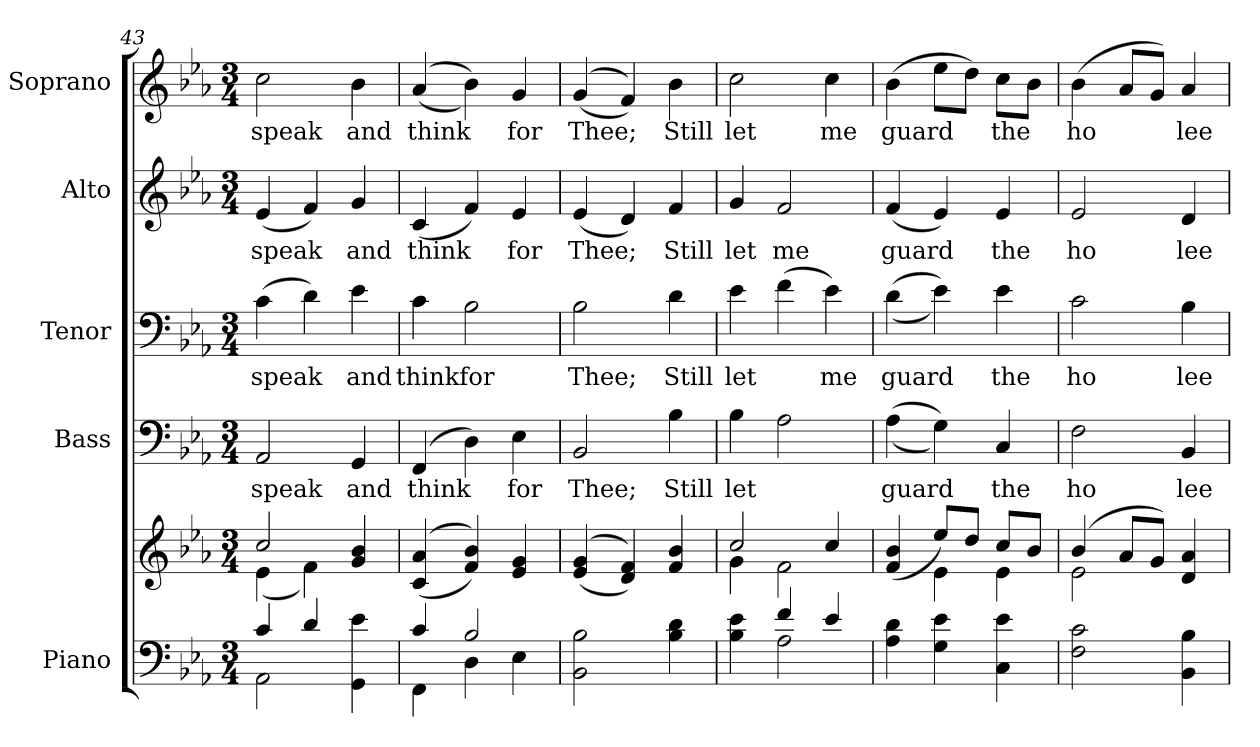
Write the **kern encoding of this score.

**kern	**kern	**kern	**text	**kern	**text	**kern	**text	**kern	**text
*part5	*part5	*part4	*part4	*part3	*part3	*part2	*part2	*part1	*part1
*staff6	*staff5	*staff4	*staff4	*staff3	*staff3	*staff2	*staff2	*staff1	*staff1
*I"Piano	*	*I"Bass	*	*I"Tenor	*	*I"Alto	*	*I"Soprano	*
*I'Pno.	*	*I'B.	*	*I'T.	*	*I'A.	*	*I'S.	*
*clefF4	*clefG2	*clefF4	*	*clefF4	*	*clefG2	*	*clefG2	*
*k[b-e-a-]	*k[b-e-a-]	*k[b-e-a-]	*	*k[b-e-a-]	*	*k[b-e-a-]	*	*k[b-e-a-]	*
*E-:	*E-:	*E-:	*	*E-:	*	*E-:	*	*E-:	*
*M3/4	*M3/4	*M3/4	*	*M3/4	*	*M3/4	*	*M3/4	*
=43	=43	=43	=43	=43	=43	=43	=43	=43	=43
*^	*^	*	*	*	*	*	*	*	*
!	!	!	!	!	!LO:LY:b:color=#000000	!	!	!	!	!	!
!	!	!	!	!	!	!	!LO:LY:b:color=#000000	!	!	!	!
!	!	!	!	!	!	!	!	!	!LO:LY:b:color=#000000	!	!
!	!	!	!	!	!	!	!	!	!	!	!LO:LY:b:color=#000000
4ci/	2AA-i\	2cci/	(4e-i\	2AA-i/	speak	(4ci\	speak	(4e-i/	speak	2cci\	speak
4di/	.	.	4fi\)	.	.	4di\)	.	4fi/)	.	.	.
!	!	!	!	!	!LO:LY:b:color=#000000	!	!	!	!	!	!
!	!	!	!	!	!	!	!LO:LY:b:color=#000000	!	!	!	!
!	!	!	!	!	!	!	!	!	!LO:LY:b:color=#000000	!	!
!	!	!	!	!	!	!	!	!	!	!	!LO:LY:b:color=#000000
4GGi\ 4e-i	4ryy	4gi/ 4b-i	4ryy	4GGi/	and	4e-i\	and	4gi/	and	4b-i\	and
*	*	*v	*v	*	*	*	*	*	*	*	*
=44	=44	=44	=44	=44	=44	=44	=44	=44	=44	=44
*	*	*^	*	*	*	*	*	*	*	*
!	!	!	!	!	!LO:LY:b:color=#000000	!	!	!	!	!	!
*	*	*v	*v	*	*	*	*	*	*	*	*
*	*	*^	*	*	*	*	*	*	*	*
!	!	!	!	!	!	!	!LO:LY:b:color=#000000	!	!	!	!
*	*	*v	*v	*	*	*	*	*	*	*	*
*	*	*^	*	*	*	*	*	*	*	*
!	!	!	!	!	!	!	!	!	!LO:LY:b:color=#000000	!	!
*	*	*v	*v	*	*	*	*	*	*	*	*
*	*	*^	*	*	*	*	*	*	*	*
!	!	!	!	!	!	!	!	!	!	!	!LO:LY:b:color=#000000
*	*	*v	*v	*	*	*	*	*	*	*	*
4ci/	4FFi\	((4ci/ 4a-i	(4FFi/	think	4ci\	think	(4ci/	think	((4a-i/	think
!	!	!	!	!	!	!LO:LY:b:color=#000000	!	!	!	!
2B-i/	4Di\	4fi/ 4b-i))	4Di\)	.	2B-i\	for	4fi/)	.	4b-i\))	.
!	!	!	!	!LO:LY:b:color=#000000	!	!	!	!	!	!
!	!	!	!	!	!	!	!	!LO:LY:b:color=#000000	!	!
!	!	!	!	!	!	!	!	!	!	!LO:LY:b:color=#000000
.	4E-i\	4e-i/ 4gi	4E-i\	for	.	.	4e-i/	for	4gi/	for
*v	*v	*	*	*	*	*	*	*	*	*
!!LO:PB:g=z
=45	=45	=45	=45	=45	=45	=45	=45	=45	=45
*^	*	*	*	*	*	*	*	*	*
!	!	!	!	!LO:LY:b:color=#000000	!	!	!	!	!	!
*v	*v	*	*	*	*	*	*	*	*	*
*^	*	*	*	*	*	*	*	*	*
!	!	!	!	!	!	!LO:LY:b:color=#000000	!	!	!	!
*v	*v	*	*	*	*	*	*	*	*	*
*^	*	*	*	*	*	*	*	*	*
!	!	!	!	!	!	!	!	!LO:LY:b:color=#000000	!	!
*v	*v	*	*	*	*	*	*	*	*	*
*^	*	*	*	*	*	*	*	*	*
!	!	!	!	!	!	!	!	!	!	!LO:LY:b:color=#000000
*v	*v	*	*	*	*	*	*	*	*	*
2BB-i\ 2B-i	((4e-i/ 4gi	2BB-i/	Thee;	2B-i\	Thee;	(4e-i/	Thee;	((4gi/	Thee;
.	4di/ 4fi))	.	.	.	.	4di/)	.	4fi/))	.
!	!	!	!LO:LY:b:color=#000000	!	!	!	!	!	!
!	!	!	!	!	!LO:LY:b:color=#000000	!	!	!	!
!	!	!	!	!	!	!	!LO:LY:b:color=#000000	!	!
!	!	!	!	!	!	!	!	!	!LO:LY:b:color=#000000
4B-i\ 4di	4fi/ 4b-i	4B-i\	Still	4di\	Still	4fi/	Still	4b-i\	Still
=46	=46	=46	=46	=46	=46	=46	=46	=46	=46
*^	*^	*	*	*	*	*	*	*	*
!	!	!	!	!	!LO:LY:b:color=#000000	!	!	!	!	!	!
!	!	!	!	!	!	!	!LO:LY:b:color=#000000	!	!	!	!
!	!	!	!	!	!	!	!	!	!LO:LY:b:color=#000000	!	!
!	!	!	!	!	!	!	!	!	!	!	!LO:LY:b:color=#000000
4B-i\ 4e-i	4ryy	2cci/	4gi\	4B-i\	let	4e-i\	let	4gi/	let	2cci\	let
!	!	!	!	!	!	!	!	!	!LO:LY:b:color=#000000	!	!
4fi/	2A-i\	.	2fi\	2A-i\	.	(4fi\	.	2fi/	me	.	.
!	!	!	!	!	!	!	!LO:LY:b:color=#000000	!	!	!	!
!	!	!	!	!	!	!	!	!	!	!	!LO:LY:b:color=#000000
4e-i/	.	4cci/	.	.	.	4e-i\)	me	.	.	4cci\	me
*v	*v	*	*	*	*	*	*	*	*	*	*
=47	=47	=47	=47	=47	=47	=47	=47	=47	=47	=47
!	!	!	!	!LO:LY:b:color=#000000	!	!	!	!	!	!
!	!	!	!	!	!	!LO:LY:b:color=#000000	!	!	!	!
!	!	!	!	!	!	!	!	!LO:LY:b:color=#000000	!	!
!	!	!	!	!	!	!	!	!	!	!LO:LY:b:color=#000000
4A-i\ 4di	(4fi/ 4b-i	4ryy	((4A-i\	guard	((4di\	guard	(4fi/	guard	(4b-i\	guard
4Gi\ 4e-i	8ee-i/L)	4e-i\	4Gi\))	.	4e-i\))	.	4e-i/)	.	8ee-i\L	.
.	8ddi/J	.	.	.	.	.	.	.	8ddi\J)	.
!	!	!	!	!LO:LY:b:color=#000000	!	!	!	!	!	!
!	!	!	!	!	!	!LO:LY:b:color=#000000	!	!	!	!
!	!	!	!	!	!	!	!	!LO:LY:b:color=#000000	!	!
!	!	!	!	!	!	!	!	!	!	!LO:LY:b:color=#000000
4Ci\ 4e-i	8cci/L	4e-i\	4Ci/	the	4e-i\	the	4e-i/	the	8cci\L	the
.	8b-i/J	.	.	.	.	.	.	.	8b-i\J	.
!!LO:PB:g=z
=48	=48	=48	=48	=48	=48	=48	=48	=48	=48	=48
!	!	!	!	!LO:LY:b:color=#000000	!	!	!	!	!	!
!	!	!	!	!	!	!LO:LY:b:color=#000000	!	!	!	!
!	!	!	!	!	!	!	!	!LO:LY:b:color=#000000	!	!
!	!	!	!	!	!	!	!	!	!	!LO:LY:b:color=#000000
2Fi\ 2ci	(4b-i/	2e-i\	2Fi\	ho	2ci\	ho	2e-i/	ho	(4b-i\	ho
.	8a-i/L	.	.	.	.	.	.	.	8a-i/L	.
.	8gi/J)	.	.	.	.	.	.	.	8gi/J)	.
!	!	!	!	!LO:LY:b:color=#000000	!	!	!	!	!	!
!	!	!	!	!	!	!LO:LY:b:color=#000000	!	!	!	!
!	!	!	!	!	!	!	!	!LO:LY:b:color=#000000	!	!
!	!	!	!	!	!	!	!	!	!	!LO:LY:b:color=#000000
4BB-i\ 4B-i	4di/ 4a-i	4ryy	4BB-i/	lee	4B-i\	lee	4di/	lee	4a-i/	lee
*	*v	*v	*	*	*	*	*	*	*	*
=	=	=	=	=	=	=	=	=	=
*-	*-	*-	*-	*-	*-	*-	*-	*-	*-
